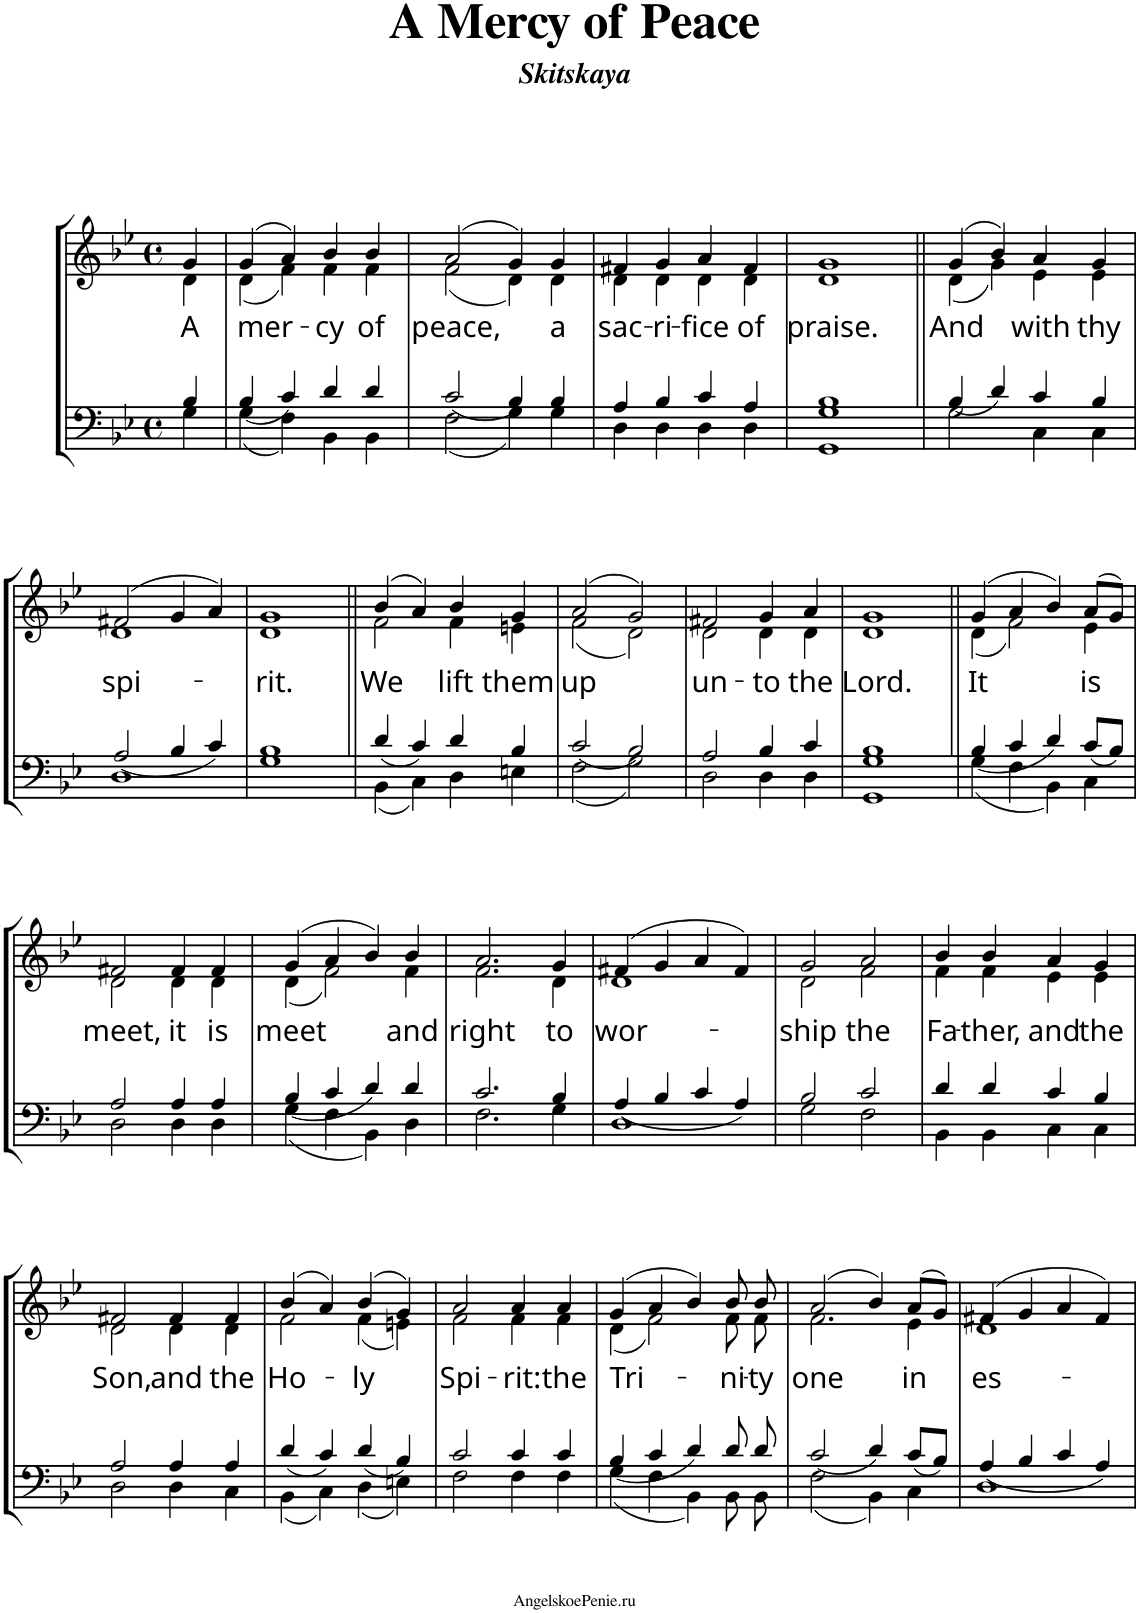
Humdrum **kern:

**kern	**kern	**text
*part1	*part1	*part1
*staff2	*staff1	*staff1
*I"Piano	*	*
*I'Pno.	*	*
*clefF4	*clefG2	*
*k[b-e-]	*k[b-e-]	*
*M4/4	*M4/4	*
*met(c)	*met(c)	*
=1	=1	=1
*^	*^	*
*	*^	*	*	*
!	!	!	!	!	!LO:LY:b
4ryy	4B-/	4G\	4g/	4d\	A
=2	=2	=2	=2	=2	=2
!	!	!	!	!	!LO:LY:b
1ryy	4B-/	4G\	(4g/	(4d\	mer-
.	4c/	4F\	4a/)	4f\)	.
!	!	!	!	!	!LO:LY:b
.	4d/	4BB-\	4b-/	4f\	-cy
!	!	!	!	!	!LO:LY:b
.	4d/	4BB-\	4b-/	4f\	of
=3	=3	=3	=3	=3	=3
!	!	!	!	!	!LO:LY:b
1ryy	2c/	2F\	(2a/	(2f\	peace,
.	4B-/	4G\	4g/)	4d\)	.
!	!	!	!	!	!LO:LY:b
.	4B-/	4G\	4g/	4d\	a
=4	=4	=4	=4	=4	=4
!	!	!	!	!	!LO:LY:b
1ryy	4A/	4D\	4f#X/	4d\	sac-
!	!	!	!	!	!LO:LY:b
.	4B-/	4D\	4g/	4d\	-ri-
!	!	!	!	!	!LO:LY:b
.	4c/	4D\	4a/	4d\	-fice
!	!	!	!	!	!LO:LY:b
.	4A/	4D\	4f#/	4d\	of
=5	=5	=5	=5	=5	=5
!	!	!	!	!	!LO:LY:b
1ryy	1B-	1GG 1G	1g	1d	praise.
=6||	=6||	=6||	=6||	=6||	=6||
!	!	!	!	!	!LO:LY:b
1ryy	4B-/	2G\	(4g/	(4d\	And
.	4d/	.	4b-/)	4g\)	.
!	!	!	!	!	!LO:LY:b
.	4c/	4C\	4a/	4e-\	with
!	!	!	!	!	!LO:LY:b
.	4B-/	4C\	4g/	4e-\	thy
!!LO:LB:g=z	!!
=7	=7	=7	=7	=7	=7
!	!	!	!	!	!LO:LY:b
1ryy	2A/	1D	(2f#X/	1d	spi-
.	4B-/	.	4g/	.	.
.	4c/	.	4a/)	.	.
=8	=8	=8	=8	=8	=8
!	!	!	!	!	!LO:LY:b
1ryy	1B-	1G	1g	1d	-rit.
=9||	=9||	=9||	=9||	=9||	=9||
!	!	!	!	!	!LO:LY:b
1ryy	4d/	4BB-\	(4b-/	2f\	We
.	4c/	4C\	4a/)	.	.
!	!	!	!	!	!LO:LY:b
.	4d/	4D\	4b-/	4f\	lift
!	!	!	!	!	!LO:LY:b
.	4B-/	4En\	4g/	4en\	them
=10	=10	=10	=10	=10	=10
!	!	!	!	!	!LO:LY:b
1ryy	2c/	2F\	(2a/	(2f\	up
.	2B-/	2G\	2g/)	2d\)	.
=11	=11	=11	=11	=11	=11
!	!	!	!	!	!LO:LY:b
1ryy	2A/	2D\	2f#X/	2d\	un-
!	!	!	!	!	!LO:LY:b
.	4B-/	4D\	4g/	4d\	-to
!	!	!	!	!	!LO:LY:b
.	4c/	4D\	4a/	4d\	the
=12	=12	=12	=12	=12	=12
!	!	!	!	!	!LO:LY:b
1ryy	1B-	1GG 1G	1g	1d	Lord.
=13||	=13||	=13||	=13||	=13||	=13||
!	!	!	!	!	!LO:LY:b
1ryy	4B-/	4G\	(4g/	(4d\	It
.	4c/	4F\	4a/	2f\)	.
.	4d/	4BB-\	4b-/)	.	.
!	!	!	!	!	!LO:LY:b
.	8c/L	4C\	(8a/L	4e-\	is
.	8B-/J	.	8g/J)	.	.
!!LO:LB:g=z	!!
=14	=14	=14	=14	=14	=14
!	!	!	!	!	!LO:LY:b
1ryy	2A/	2D\	2f#X/	2d\	meet,
!	!	!	!	!	!LO:LY:b
.	4A/	4D\	4f#/	4d\	it
!	!	!	!	!	!LO:LY:b
.	4A/	4D\	4f#/	4d\	is
=15	=15	=15	=15	=15	=15
!	!	!	!	!	!LO:LY:b
1ryy	4B-/	4G\	(4g/	(4d\	meet
.	4c/	4F\	4a/	2f\)	.
.	4d/	4BB-\	4b-/)	.	.
!	!	!	!	!	!LO:LY:b
.	4d/	4D\	4b-/	4f\	and
=16	=16	=16	=16	=16	=16
!	!	!	!	!	!LO:LY:b
1ryy	2.c/	2.F\	2.a/	2.f\	right
!	!	!	!	!	!LO:LY:b
.	4B-/	4G\	4g/	4d\	to
=17	=17	=17	=17	=17	=17
!	!	!	!	!	!LO:LY:b
1ryy	4A/	1D	(4f#X/	1d	wor-
.	4B-/	.	4g/	.	.
.	4c/	.	4a/	.	.
.	4A/	.	4f#/)	.	.
=18	=18	=18	=18	=18	=18
!	!	!	!	!	!LO:LY:b
1ryy	2B-/	2G\	2g/	2d\	-ship
!	!	!	!	!	!LO:LY:b
.	2c/	2F\	2a/	2f\	the
=19	=19	=19	=19	=19	=19
!	!	!	!	!	!LO:LY:b
1ryy	4d/	4BB-\	4b-/	4f\	Fa-
!	!	!	!	!	!LO:LY:b
.	4d/	4BB-\	4b-/	4f\	-ther,
!	!	!	!	!	!LO:LY:b
.	4c/	4C\	4a/	4e-\	and
!	!	!	!	!	!LO:LY:b
.	4B-/	4C\	4g/	4e-\	the
!!LO:LB:g=z	!!
=20	=20	=20	=20	=20	=20
!	!	!	!	!	!LO:LY:b
1ryy	2A/	2D\	2f#X/	2d\	Son,
!	!	!	!	!	!LO:LY:b
.	4A/	4D\	4f#/	4d\	and
!	!	!	!	!	!LO:LY:b
.	4A/	4C\	4f#/	4d\	the
=21	=21	=21	=21	=21	=21
!	!	!	!	!	!LO:LY:b
1ryy	4d/	4BB-\	(4b-/	2f\	Ho-
.	4c/	4C\	4a/)	.	.
!	!	!	!	!	!LO:LY:b
.	4d/	4D\	(4b-/	(4f\	-ly
.	4B-/	4En\	4g/)	4en\)	.
=22	=22	=22	=22	=22	=22
!	!	!	!	!	!LO:LY:b
1ryy	2c/	2F\	2a/	2f\	Spi-
!	!	!	!	!	!LO:LY:b
.	4c/	4F\	4a/	4f\	-rit:
!	!	!	!	!	!LO:LY:b
.	4c/	4F\	4a/	4f\	the
=23	=23	=23	=23	=23	=23
!	!	!	!	!	!LO:LY:b
1ryy	4B-/	4G\	(4g/	(4d\	Tri-
.	4c/	4F\	4a/	2f\)	.
.	4d/	4BB-\	4b-/)	.	.
!	!	!	!	!	!LO:LY:b
.	8d/	8BB-\	8b-/	8f\	-ni-
!	!	!	!	!	!LO:LY:b
.	8d/	8BB-\	8b-/	8f\	-ty
=24	=24	=24	=24	=24	=24
!	!	!	!	!	!LO:LY:b
1ryy	2c/	2F\	(2a/	2.f\	one
.	4d/	4BB-\	4b-/)	.	.
!	!	!	!	!	!LO:LY:b
.	8c/L	4C\	(8a/L	4e-\	in
.	8B-/J	.	8g/J)	.	.
=25	=25	=25	=25	=25	=25
!	!	!	!	!	!LO:LY:b
1ryy	4A/	1D	(4f#X/	1d	es-
.	4B-/	.	4g/	.	.
.	4c/	.	4a/	.	.
.	4A/	.	4f#/)	.	.
*v	*v	*v	*	*	*
*	*v	*v	*
=	=	=
*-	*-	*-
